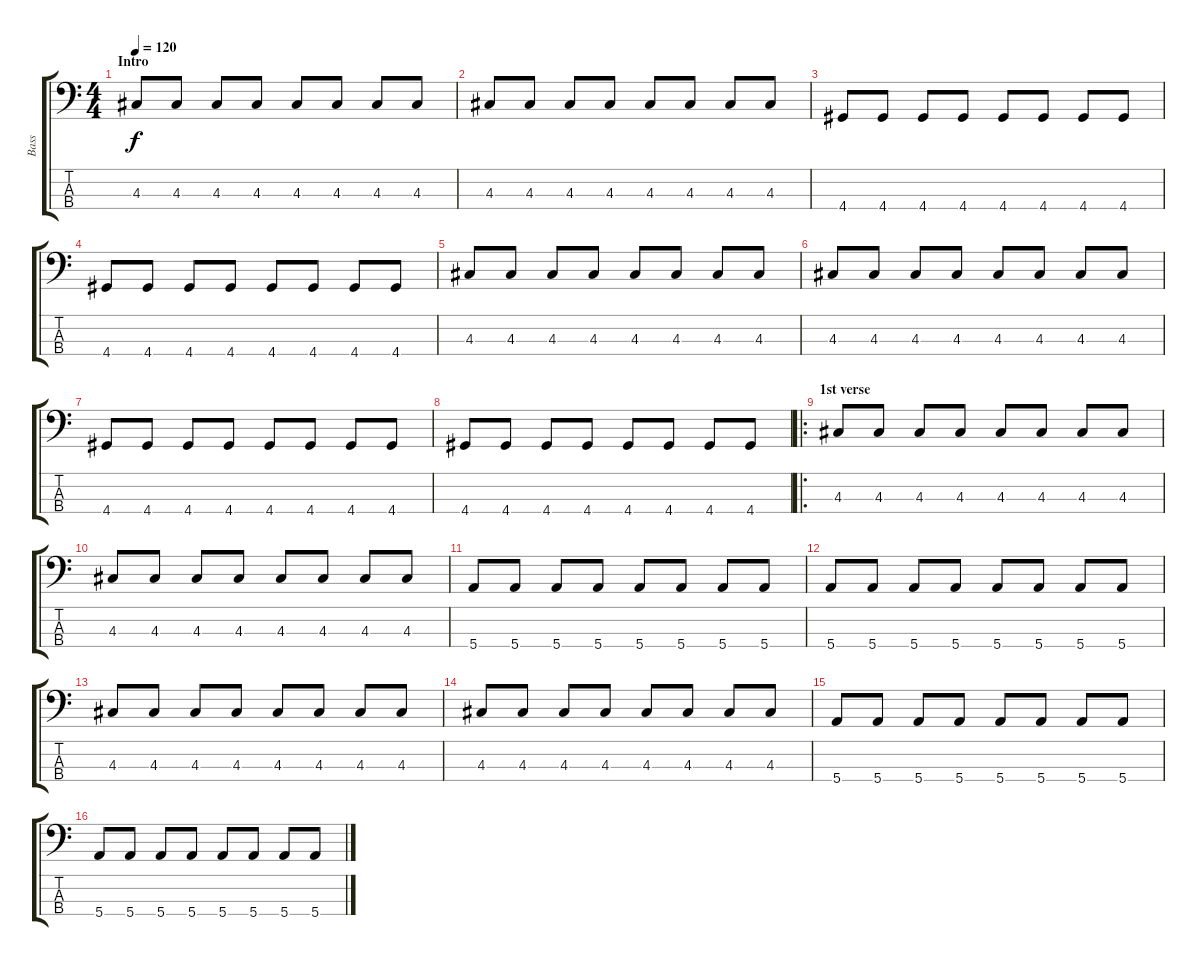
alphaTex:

\track ("Bass" "Bass") {instrument electricbassfinger}
\staff {score tabs}
\tuning (G2 D2 A1 E1) {hide}
\ts (4 4)
\section ("" "Intro")
\tempo 120
\clef f4
\ks c
4.3.8{dy f instrument electricbassfinger} 4.3.8 4.3.8 4.3.8 4.3.8 4.3.8 4.3.8 4.3.8 |
4.3.8 4.3.8 4.3.8 4.3.8 4.3.8 4.3.8 4.3.8 4.3.8 |
4.4.8 4.4.8 4.4.8 4.4.8 4.4.8 4.4.8 4.4.8 4.4.8 |
4.4.8 4.4.8 4.4.8 4.4.8 4.4.8 4.4.8 4.4.8 4.4.8 |
4.3.8 4.3.8 4.3.8 4.3.8 4.3.8 4.3.8 4.3.8 4.3.8 |
4.3.8 4.3.8 4.3.8 4.3.8 4.3.8 4.3.8 4.3.8 4.3.8 |
4.4.8 4.4.8 4.4.8 4.4.8 4.4.8 4.4.8 4.4.8 4.4.8 |
4.4.8 4.4.8 4.4.8 4.4.8 4.4.8 4.4.8 4.4.8 4.4.8 |
\ro
\section ("" "1st verse")
4.3.8 4.3.8 4.3.8 4.3.8 4.3.8 4.3.8 4.3.8 4.3.8 |
4.3.8 4.3.8 4.3.8 4.3.8 4.3.8 4.3.8 4.3.8 4.3.8 |
5.4.8 5.4.8 5.4.8 5.4.8 5.4.8 5.4.8 5.4.8 5.4.8 |
5.4.8 5.4.8 5.4.8 5.4.8 5.4.8 5.4.8 5.4.8 5.4.8 |
4.3.8 4.3.8 4.3.8 4.3.8 4.3.8 4.3.8 4.3.8 4.3.8 |
4.3.8 4.3.8 4.3.8 4.3.8 4.3.8 4.3.8 4.3.8 4.3.8 |
5.4.8 5.4.8 5.4.8 5.4.8 5.4.8 5.4.8 5.4.8 5.4.8 |
5.4.8 5.4.8 5.4.8 5.4.8 5.4.8 5.4.8 5.4.8 5.4.8
